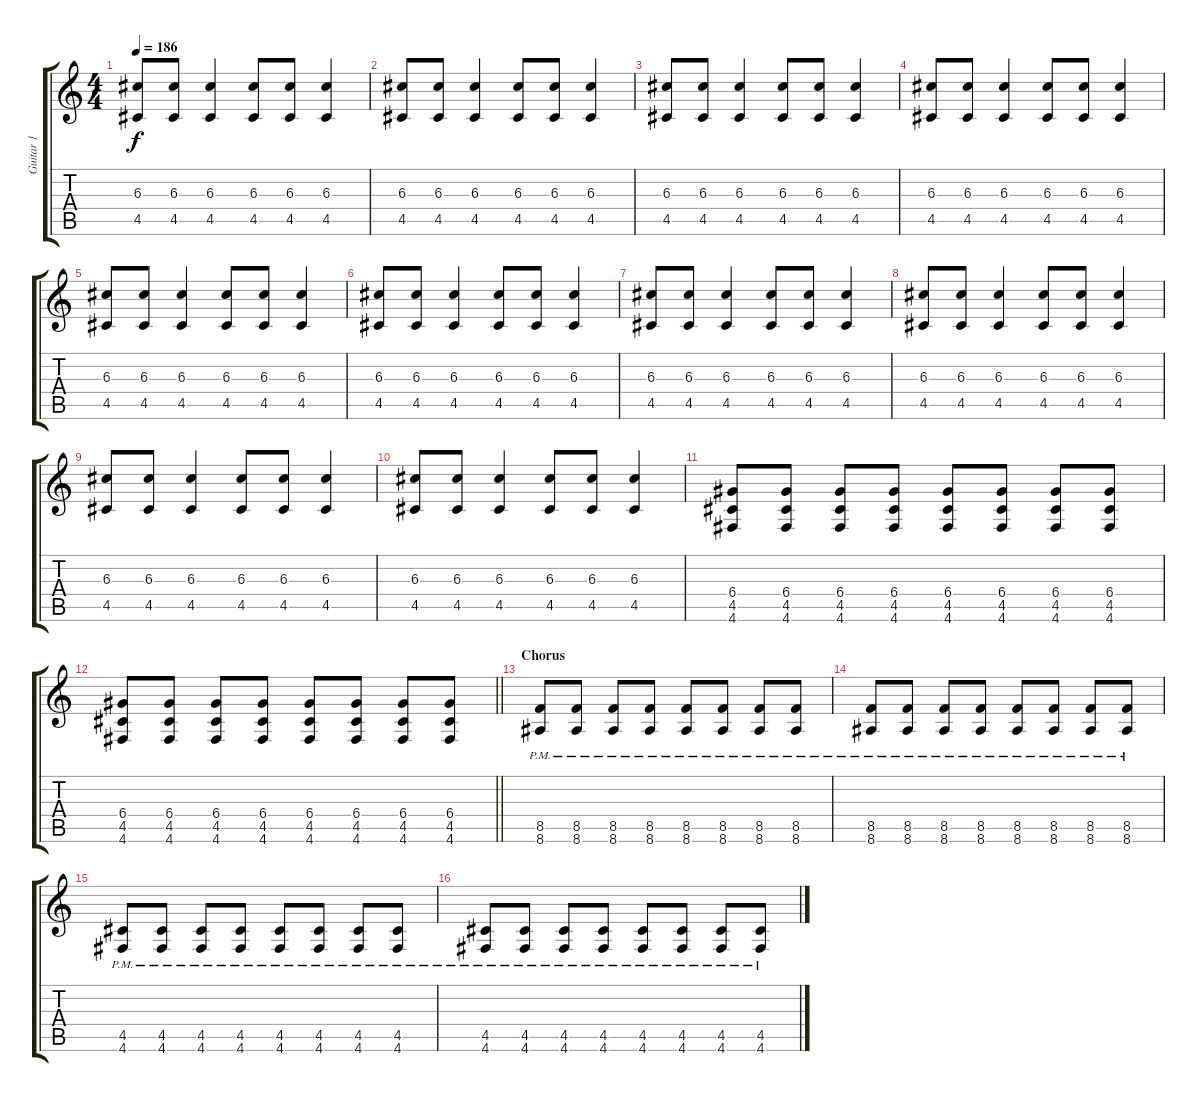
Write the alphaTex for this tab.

\track ("Guitar 1" "Guitar 1") {instrument distortionguitar}
\staff {score tabs}
\tuning (E4 B3 G3 D3 A2 D2) {hide}
\ts (4 4)
\tempo 186
\clef g2
\ks c
(6.3 4.5).8{dy f} (6.3 4.5).8 (6.3 4.5).4 (6.3 4.5).8 (6.3 4.5).8 (6.3 4.5).4 |
(6.3 4.5).8 (6.3 4.5).8 (6.3 4.5).4 (6.3 4.5).8 (6.3 4.5).8 (6.3 4.5).4 |
(6.3 4.5).8 (6.3 4.5).8 (6.3 4.5).4 (6.3 4.5).8 (6.3 4.5).8 (6.3 4.5).4 |
(6.3 4.5).8 (6.3 4.5).8 (6.3 4.5).4 (6.3 4.5).8 (6.3 4.5).8 (6.3 4.5).4 |
(6.3 4.5).8 (6.3 4.5).8 (6.3 4.5).4 (6.3 4.5).8 (6.3 4.5).8 (6.3 4.5).4 |
(6.3 4.5).8 (6.3 4.5).8 (6.3 4.5).4 (6.3 4.5).8 (6.3 4.5).8 (6.3 4.5).4 |
(6.3 4.5).8 (6.3 4.5).8 (6.3 4.5).4 (6.3 4.5).8 (6.3 4.5).8 (6.3 4.5).4 |
(6.3 4.5).8 (6.3 4.5).8 (6.3 4.5).4 (6.3 4.5).8 (6.3 4.5).8 (6.3 4.5).4 |
(6.3 4.5).8 (6.3 4.5).8 (6.3 4.5).4 (6.3 4.5).8 (6.3 4.5).8 (6.3 4.5).4 |
(6.3 4.5).8 (6.3 4.5).8 (6.3 4.5).4 (6.3 4.5).8 (6.3 4.5).8 (6.3 4.5).4 |
(6.4 4.5 4.6).8 (6.4 4.5 4.6).8 (6.4 4.5 4.6).8 (6.4 4.5 4.6).8 (6.4 4.5 4.6).8 (6.4 4.5 4.6).8 (6.4 4.5 4.6).8 (6.4 4.5 4.6).8 |
\barLineRight lightlight
(6.4 4.5 4.6).8 (6.4 4.5 4.6).8 (6.4 4.5 4.6).8 (6.4 4.5 4.6).8 (6.4 4.5 4.6).8 (6.4 4.5 4.6).8 (6.4 4.5 4.6).8 (6.4 4.5 4.6).8 |
\section ("" "Chorus")
(8.5{pm} 8.6).8 (8.5{pm} 8.6).8 (8.5{pm} 8.6).8 (8.5{pm} 8.6).8 (8.5{pm} 8.6).8 (8.5{pm} 8.6).8 (8.5{pm} 8.6).8 (8.5{pm} 8.6).8 |
(8.5{pm} 8.6).8 (8.5{pm} 8.6).8 (8.5{pm} 8.6).8 (8.5{pm} 8.6).8 (8.5{pm} 8.6).8 (8.5{pm} 8.6).8 (8.5{pm} 8.6).8 (8.5{pm} 8.6).8 |
(4.5{pm} 4.6).8 (4.5{pm} 4.6).8 (4.5{pm} 4.6).8 (4.5{pm} 4.6).8 (4.5{pm} 4.6).8 (4.5{pm} 4.6).8 (4.5{pm} 4.6).8 (4.5{pm} 4.6).8 |
(4.5{pm} 4.6).8 (4.5{pm} 4.6).8 (4.5{pm} 4.6).8 (4.5{pm} 4.6).8 (4.5{pm} 4.6).8 (4.5{pm} 4.6).8 (4.5{pm} 4.6).8 (4.5{pm} 4.6).8
